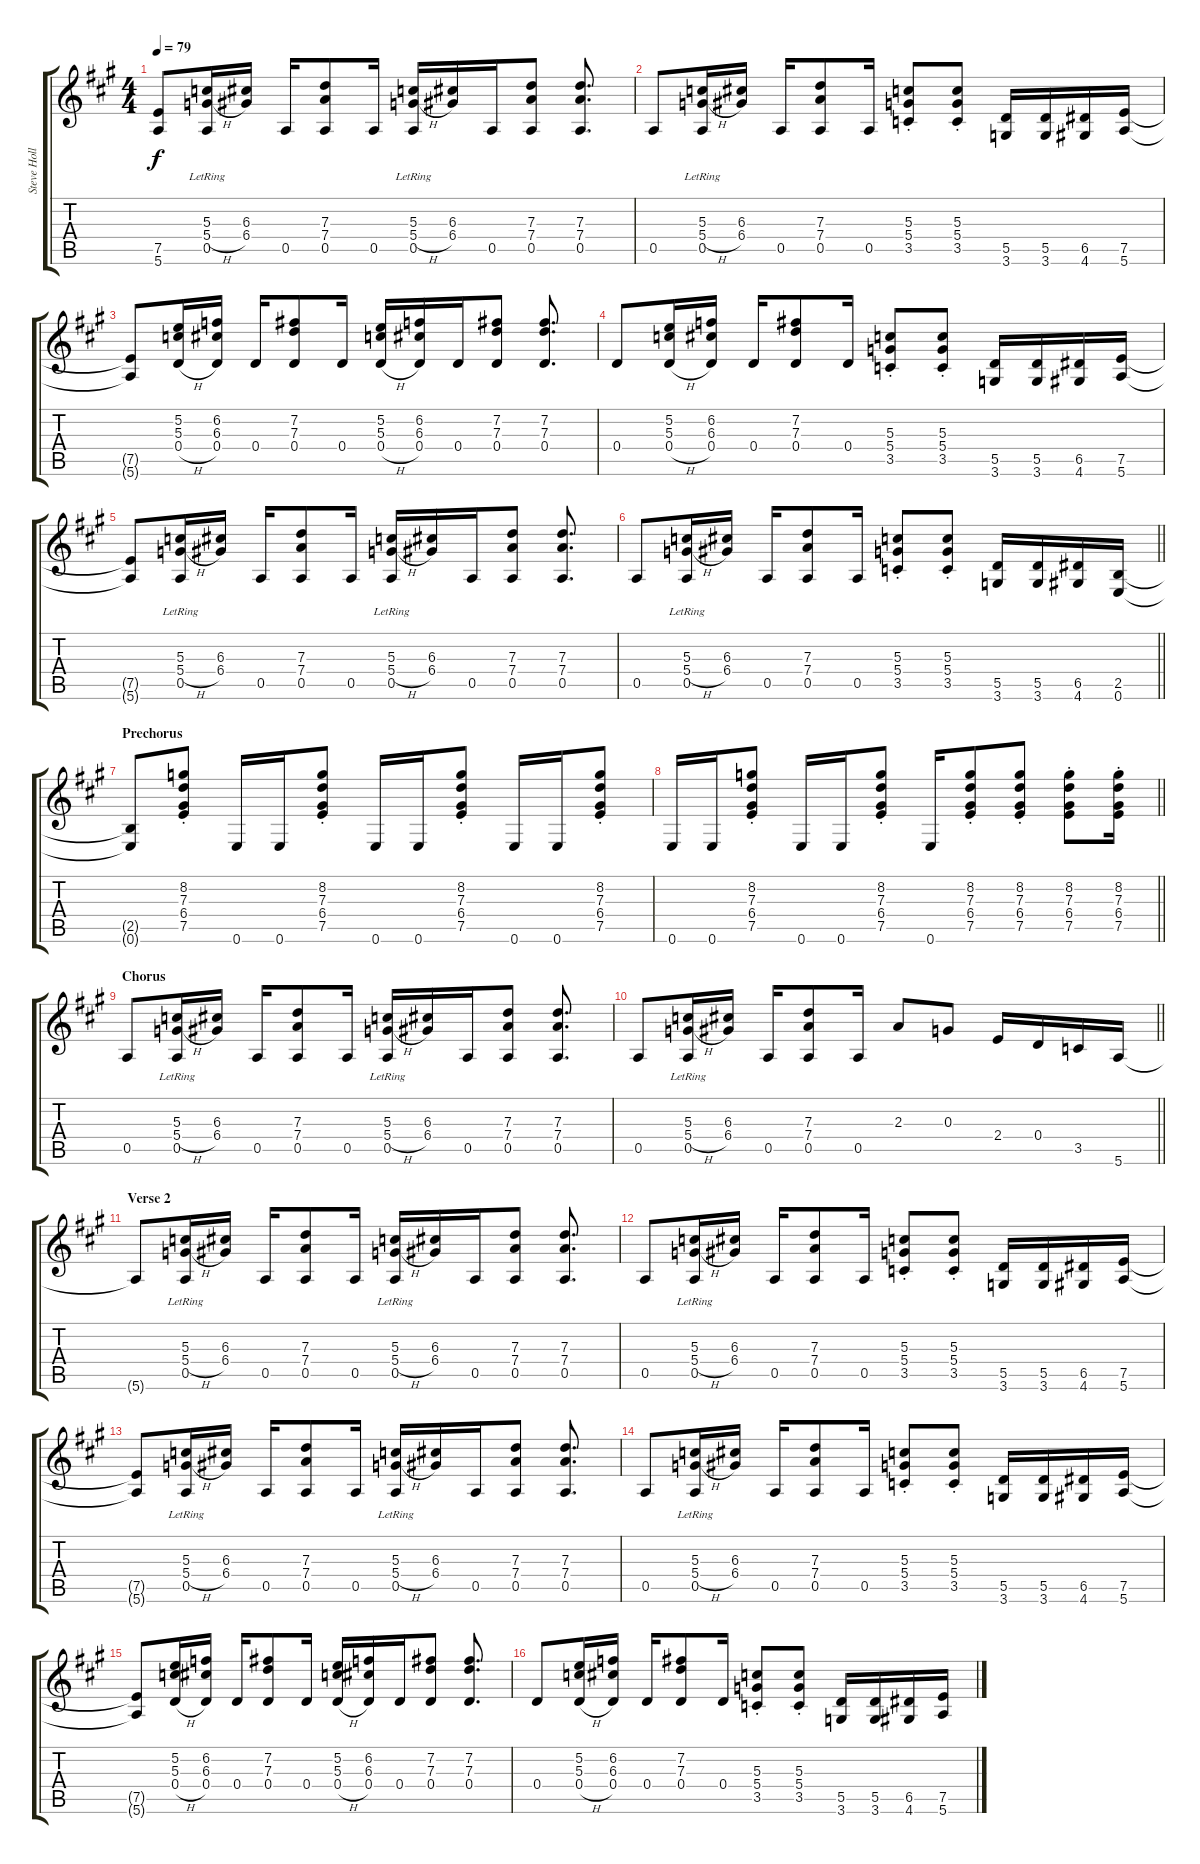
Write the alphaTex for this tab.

\track ("Steve Holland Guitar" "Steve Holl") {instrument overdrivenguitar}
\staff {score tabs}
\tuning (E4 B3 G3 D3 A2 E2) {hide}
\ts (4 4)
\tempo 79
\clef g2
\ks a
(7.5{t} 5.6{t}).8{dy f} (5.3 5.4{h} 0.5{lr}).16 (6.3 6.4).16 0.5.16 (7.3 7.4 0.5).8 0.5.16 (5.3 5.4{h} 0.5{lr}).16 (6.3 6.4).16 0.5.16 (7.3 7.4 0.5).8 (7.3 7.4 0.5).8{d} |
0.5.8 (5.3 5.4{h} 0.5{lr}).16 (6.3 6.4).16 0.5.16 (7.3 7.4 0.5).8 0.5.16 (5.3 5.4{st} 3.5).8 (5.3{st} 5.4 3.5).8 (5.5 3.6).16 (5.5 3.6).16 (6.5 4.6).16 (7.5 5.6).16 |
(7.5{t} 5.6{t}).8 (5.2 5.3 0.4{h}).16 (6.2 6.3 0.4).16 0.4.16 (7.2 7.3 0.4).8 0.4.16 (5.2 5.3 0.4{h}).16 (6.2 6.3 0.4).16 0.4.16 (7.2 7.3 0.4).8 (7.2 7.3 0.4).8{d} |
0.4.8 (5.2 5.3 0.4{h}).16 (6.2 6.3 0.4).16 0.4.16 (7.2 7.3 0.4).8 0.4.16 (5.3 5.4{st} 3.5).8 (5.3{st} 5.4 3.5).8 (5.5 3.6).16 (5.5 3.6).16 (6.5 4.6).16 (7.5 5.6).16 |
(7.5{t} 5.6{t}).8 (5.3 5.4{h} 0.5{lr}).16 (6.3 6.4).16 0.5.16 (7.3 7.4 0.5).8 0.5.16 (5.3 5.4{h} 0.5{lr}).16 (6.3 6.4).16 0.5.16 (7.3 7.4 0.5).8 (7.3 7.4 0.5).8{d} |
\barLineRight lightlight
0.5.8 (5.3 5.4{h} 0.5{lr}).16 (6.3 6.4).16 0.5.16 (7.3 7.4 0.5).8 0.5.16 (5.3 5.4{st} 3.5).8 (5.3{st} 5.4 3.5).8 (5.5 3.6).16 (5.5 3.6).16 (6.5 4.6).16 (2.5 0.6).16 |
\section ("" "Prechorus")
(2.5{t} 0.6{t}).8 (8.2{st} 7.3 6.4 7.5).8 0.6.16 0.6.16 (8.2 7.3 6.4 7.5{st}).8 0.6.16 0.6.16 (8.2 7.3 6.4 7.5{st}).8 0.6.16 0.6.16 (8.2 7.3 6.4 7.5{st}).8 |
\barLineRight lightlight
0.6.16 0.6.16 (8.2 7.3 6.4 7.5{st}).8 0.6.16 0.6.16 (8.2 7.3 6.4 7.5{st}).8 0.6.16 (8.2 7.3 6.4 7.5{st}).8 (8.2 7.3 6.4 7.5{st}).8 (8.2 7.3 6.4 7.5{st}).8 (8.2 7.3 6.4 7.5{st}).16 |
\section ("" "Chorus")
0.5.8 (5.3 5.4{h} 0.5{lr}).16 (6.3 6.4).16 0.5.16 (7.3 7.4 0.5).8 0.5.16 (5.3 5.4{h} 0.5{lr}).16 (6.3 6.4).16 0.5.16 (7.3 7.4 0.5).8 (7.3 7.4 0.5).8{d} |
\barLineRight lightlight
0.5.8 (5.3 5.4{h} 0.5{lr}).16 (6.3 6.4).16 0.5.16 (7.3 7.4 0.5).8 0.5.16 2.3.8 0.3.8 2.4.16 0.4.16 3.5.16 5.6.16 |
\section ("" "Verse 2")
5.6{t}.8 (5.3 5.4{h} 0.5{lr}).16 (6.3 6.4).16 0.5.16 (7.3 7.4 0.5).8 0.5.16 (5.3 5.4{h} 0.5{lr}).16 (6.3 6.4).16 0.5.16 (7.3 7.4 0.5).8 (7.3 7.4 0.5).8{d} |
0.5.8 (5.3 5.4{h} 0.5{lr}).16 (6.3 6.4).16 0.5.16 (7.3 7.4 0.5).8 0.5.16 (5.3 5.4{st} 3.5).8 (5.3{st} 5.4 3.5).8 (5.5 3.6).16 (5.5 3.6).16 (6.5 4.6).16 (7.5 5.6).16 |
(7.5{t} 5.6{t}).8 (5.3 5.4{h} 0.5{lr}).16 (6.3 6.4).16 0.5.16 (7.3 7.4 0.5).8 0.5.16 (5.3 5.4{h} 0.5{lr}).16 (6.3 6.4).16 0.5.16 (7.3 7.4 0.5).8 (7.3 7.4 0.5).8{d} |
0.5.8 (5.3 5.4{h} 0.5{lr}).16 (6.3 6.4).16 0.5.16 (7.3 7.4 0.5).8 0.5.16 (5.3 5.4{st} 3.5).8 (5.3{st} 5.4 3.5).8 (5.5 3.6).16 (5.5 3.6).16 (6.5 4.6).16 (7.5 5.6).16 |
(7.5{t} 5.6{t}).8 (5.2 5.3 0.4{h}).16 (6.2 6.3 0.4).16 0.4.16 (7.2 7.3 0.4).8 0.4.16 (5.2 5.3 0.4{h}).16 (6.2 6.3 0.4).16 0.4.16 (7.2 7.3 0.4).8 (7.2 7.3 0.4).8{d} |
0.4.8 (5.2 5.3 0.4{h}).16 (6.2 6.3 0.4).16 0.4.16 (7.2 7.3 0.4).8 0.4.16 (5.3 5.4{st} 3.5).8 (5.3{st} 5.4 3.5).8 (5.5 3.6).16 (5.5 3.6).16 (6.5 4.6).16 (7.5 5.6).16
